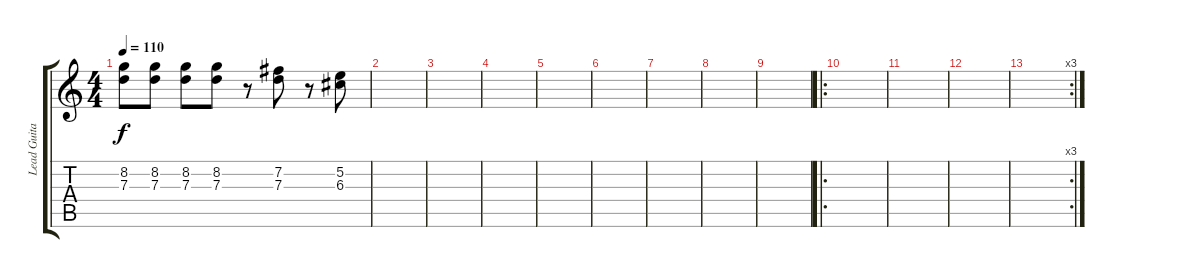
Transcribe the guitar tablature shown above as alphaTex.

\track ("Lead Guitar" "Lead Guita") {instrument distortionguitar}
\staff {score tabs}
\tuning (E4 B3 G3 D3 A2 E2) {hide}
\ts (4 4)
\tempo 110
\clef g2
\ks c
(8.2 7.3).8{dy f} (8.2 7.3).8 (8.2 7.3).8 (8.2 7.3).8 r.8 (7.2 7.3).8 r.8 (5.2 6.3).8 |
|
|
|
|
|
|
|
|
\ro
|
|
|
\rc 3
